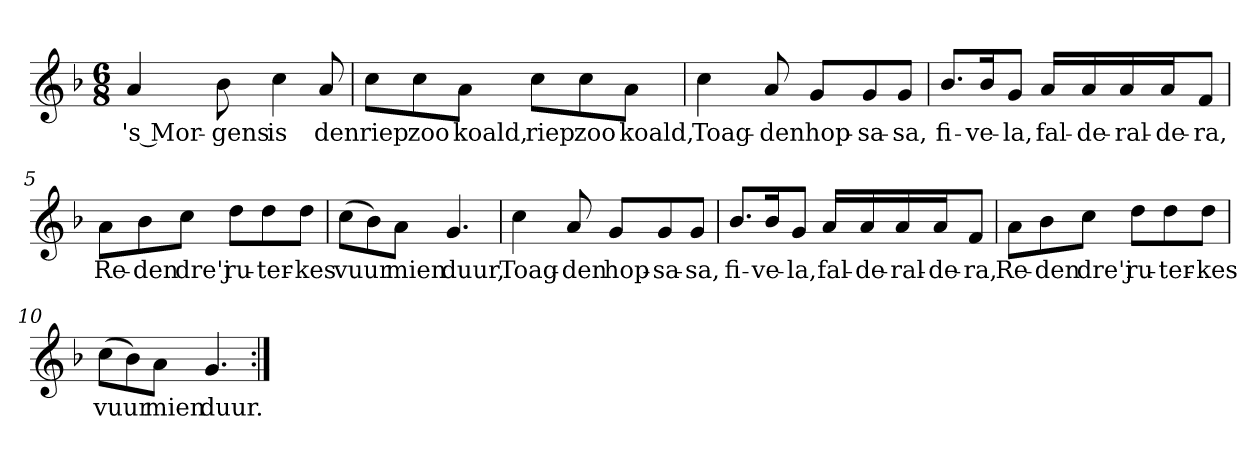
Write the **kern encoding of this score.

**kern	**text
*part1	*part1
*staff1	*staff1
*clefG2	*
*k[b-]	*
*F:	*
*M6/8	*
*MM120	*
=1	=1
4a	's Mor-
8b-	-gens
4cc	is
8a	den
=2	=2
8cc\L	riep
8cc\	zoo
8a\J	koald,
8cc\L	riep
8cc\	zoo
8a\J	koald,
=3	=3
4cc	Toag-
8a	-den
8g/L	hop-
8g/	-sa-
8g/J	-sa,
=4	=4
8.b-/L	fi-
16b-/K	-ve-
8g/J	-la,
16a/LL	fal-
16a/	-de-
16a/	-ral-
16a/J	-de-
8f/J	-ra,
=5	=5
8a\L	Re-
8b-\	-den
8cc\J	dre'j
8dd\L	ru-
8dd\	-ter-
8dd\J	-kes
=6	=6
(8cc\L	vuur
8b-\)	.
8a\J	mien
4.g	duur,
=7	=7
4cc	Toag-
8a	-den
8g/L	hop-
8g/	-sa-
8g/J	-sa,
=8	=8
8.b-/L	fi-
16b-/K	-ve-
8g/J	-la,
16a/LL	fal-
16a/	-de-
16a/	-ral-
16a/J	-de-
8f/J	-ra,
=9	=9
8a\L	Re-
8b-\	-den
8cc\J	dre'j
8dd\L	ru-
8dd\	-ter-
8dd\J	-kes
=10	=10
(8cc\L	vuur
8b-\)	.
8a\J	mien
4.g	duur.
=:|!	=:|!
*-	*-
